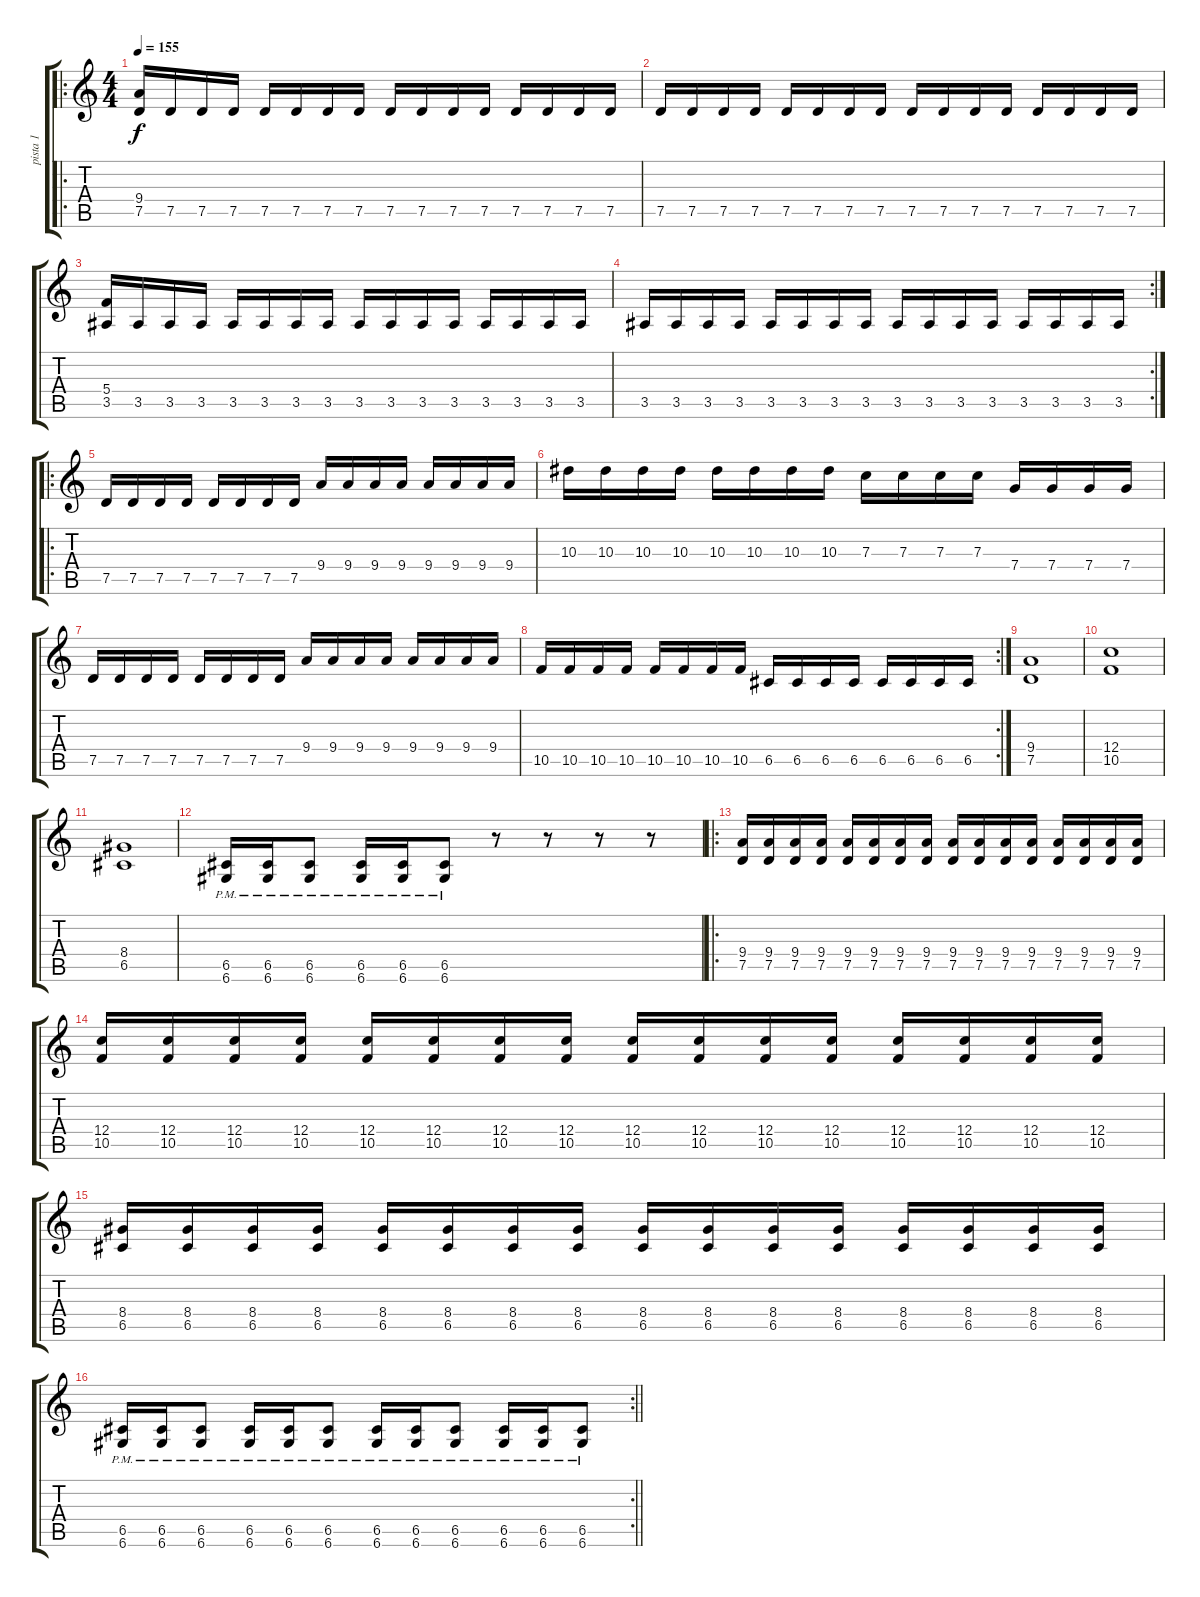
\track ("pista 1" "pista 1") {instrument distortionguitar}
\staff {score tabs}
\tuning (D4 A3 F3 C3 G2 D2) {hide}
\ro
\ts (4 4)
\tempo 155
\clef g2
\ks c
(9.4 7.5).16{dy f} 7.5.16 7.5.16 7.5.16 7.5.16 7.5.16 7.5.16 7.5.16 7.5.16 7.5.16 7.5.16 7.5.16 7.5.16 7.5.16 7.5.16 7.5.16 |
7.5.16 7.5.16 7.5.16 7.5.16 7.5.16 7.5.16 7.5.16 7.5.16 7.5.16 7.5.16 7.5.16 7.5.16 7.5.16 7.5.16 7.5.16 7.5.16 |
(5.4 3.5).16 3.5.16 3.5.16 3.5.16 3.5.16 3.5.16 3.5.16 3.5.16 3.5.16 3.5.16 3.5.16 3.5.16 3.5.16 3.5.16 3.5.16 3.5.16 |
\rc 2
3.5.16 3.5.16 3.5.16 3.5.16 3.5.16 3.5.16 3.5.16 3.5.16 3.5.16 3.5.16 3.5.16 3.5.16 3.5.16 3.5.16 3.5.16 3.5.16 |
\ro
7.5.16 7.5.16 7.5.16 7.5.16 7.5.16 7.5.16 7.5.16 7.5.16 9.4.16 9.4.16 9.4.16 9.4.16 9.4.16 9.4.16 9.4.16 9.4.16 |
10.3.16 10.3.16 10.3.16 10.3.16 10.3.16 10.3.16 10.3.16 10.3.16 7.3.16 7.3.16 7.3.16 7.3.16 7.4.16 7.4.16 7.4.16 7.4.16 |
7.5.16 7.5.16 7.5.16 7.5.16 7.5.16 7.5.16 7.5.16 7.5.16 9.4.16 9.4.16 9.4.16 9.4.16 9.4.16 9.4.16 9.4.16 9.4.16 |
\rc 2
10.5.16 10.5.16 10.5.16 10.5.16 10.5.16 10.5.16 10.5.16 10.5.16 6.5.16 6.5.16 6.5.16 6.5.16 6.5.16 6.5.16 6.5.16 6.5.16 |
(9.4 7.5).1 |
(12.4 10.5).1 |
(8.4 6.5).1 |
(6.5{pm} 6.6{pm}).16 (6.5{pm} 6.6{pm}).16 (6.5{pm} 6.6{pm}).8 (6.5{pm} 6.6{pm}).16 (6.5{pm} 6.6{pm}).16 (6.5{pm} 6.6{pm}).8 r.8 r.8 r.8 r.8 |
\ro
(9.4 7.5).16 (9.4 7.5).16 (9.4 7.5).16 (9.4 7.5).16 (9.4 7.5).16 (9.4 7.5).16 (9.4 7.5).16 (9.4 7.5).16 (9.4 7.5).16 (9.4 7.5).16 (9.4 7.5).16 (9.4 7.5).16 (9.4 7.5).16 (9.4 7.5).16 (9.4 7.5).16 (9.4 7.5).16 |
(12.4 10.5).16 (12.4 10.5).16 (12.4 10.5).16 (12.4 10.5).16 (12.4 10.5).16 (12.4 10.5).16 (12.4 10.5).16 (12.4 10.5).16 (12.4 10.5).16 (12.4 10.5).16 (12.4 10.5).16 (12.4 10.5).16 (12.4 10.5).16 (12.4 10.5).16 (12.4 10.5).16 (12.4 10.5).16 |
(8.4 6.5).16 (8.4 6.5).16 (8.4 6.5).16 (8.4 6.5).16 (8.4 6.5).16 (8.4 6.5).16 (8.4 6.5).16 (8.4 6.5).16 (8.4 6.5).16 (8.4 6.5).16 (8.4 6.5).16 (8.4 6.5).16 (8.4 6.5).16 (8.4 6.5).16 (8.4 6.5).16 (8.4 6.5).16 |
\rc 2
\barLineRight lightlight
(6.5{pm} 6.6{pm}).16 (6.5{pm} 6.6{pm}).16 (6.5{pm} 6.6{pm}).8 (6.5{pm} 6.6{pm}).16 (6.5{pm} 6.6{pm}).16 (6.5{pm} 6.6{pm}).8 (6.5{pm} 6.6{pm}).16 (6.5{pm} 6.6{pm}).16 (6.5{pm} 6.6{pm}).8 (6.5{pm} 6.6{pm}).16 (6.5{pm} 6.6{pm}).16 (6.5{pm} 6.6{pm}).8
